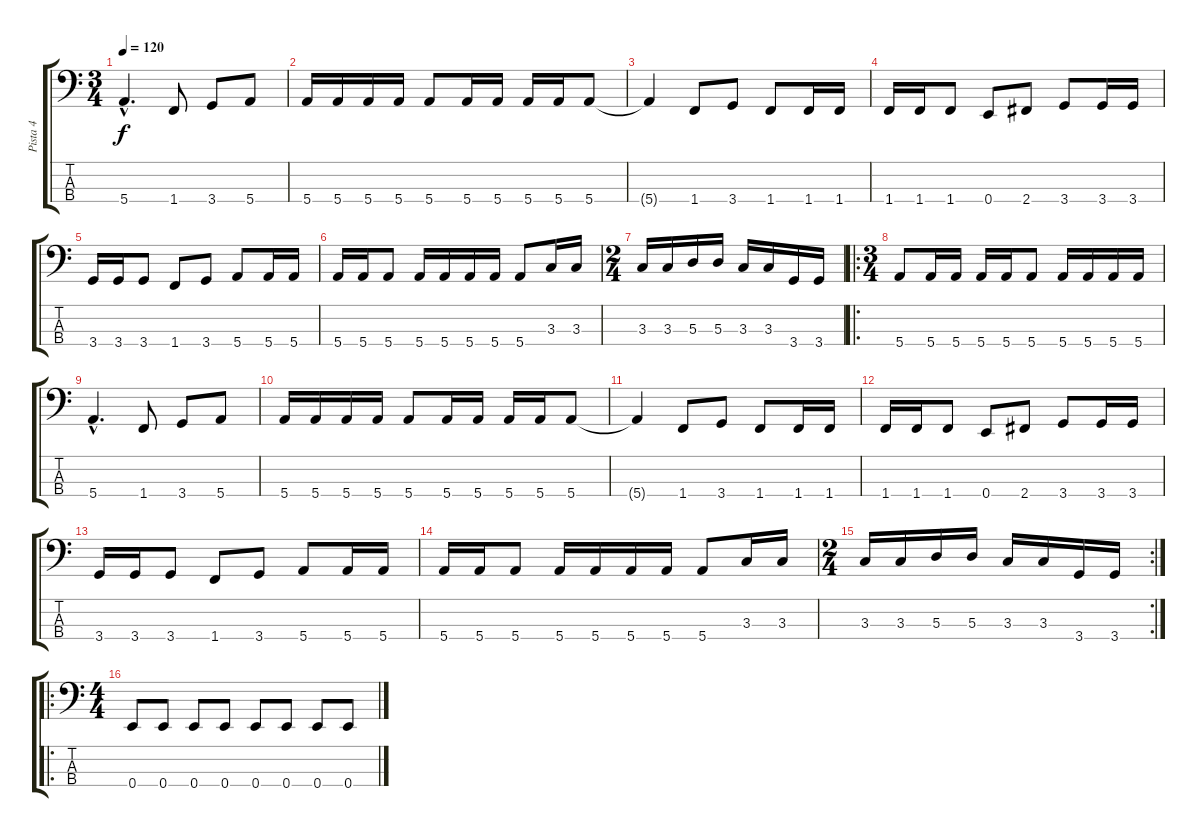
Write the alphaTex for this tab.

\track ("Pista 4" "Pista 4") {instrument electricbassfinger}
\staff {score tabs}
\tuning (G2 D2 A1 E1) {hide}
\ts (3 4)
\tempo 120
\clef f4
\ks c
5.4{hac}.4{d dy f} 1.4.8 3.4.8 5.4.8 |
5.4.16 5.4.16 5.4.16 5.4.16 5.4.8 5.4.16 5.4.16 5.4.16 5.4.16 5.4.8 |
5.4{t}.4 1.4.8 3.4.8 1.4.8 1.4.16 1.4.16 |
1.4.16 1.4.16 1.4.8 0.4.8 2.4.8 3.4.8 3.4.16 3.4.16 |
3.4.16 3.4.16 3.4.8 1.4.8 3.4.8 5.4.8 5.4.16 5.4.16 |
5.4.16 5.4.16 5.4.8 5.4.16 5.4.16 5.4.16 5.4.16 5.4.8 3.3.16 3.3.16 |
\ts (2 4)
3.3.16 3.3.16 5.3.16 5.3.16 3.3.16 3.3.16 3.4.16 3.4.16 |
\ro
\ts (3 4)
5.4.8 5.4.16 5.4.16 5.4.16 5.4.16 5.4.8 5.4.16 5.4.16 5.4.16 5.4.16 |
5.4{hac}.4{d} 1.4.8 3.4.8 5.4.8 |
5.4.16 5.4.16 5.4.16 5.4.16 5.4.8 5.4.16 5.4.16 5.4.16 5.4.16 5.4.8 |
5.4{t}.4 1.4.8 3.4.8 1.4.8 1.4.16 1.4.16 |
1.4.16 1.4.16 1.4.8 0.4.8 2.4.8 3.4.8 3.4.16 3.4.16 |
3.4.16 3.4.16 3.4.8 1.4.8 3.4.8 5.4.8 5.4.16 5.4.16 |
5.4.16 5.4.16 5.4.8 5.4.16 5.4.16 5.4.16 5.4.16 5.4.8 3.3.16 3.3.16 |
\rc 2
\ts (2 4)
3.3.16 3.3.16 5.3.16 5.3.16 3.3.16 3.3.16 3.4.16 3.4.16 |
\ro
\ts (4 4)
0.4.8 0.4.8 0.4.8 0.4.8 0.4.8 0.4.8 0.4.8 0.4.8
